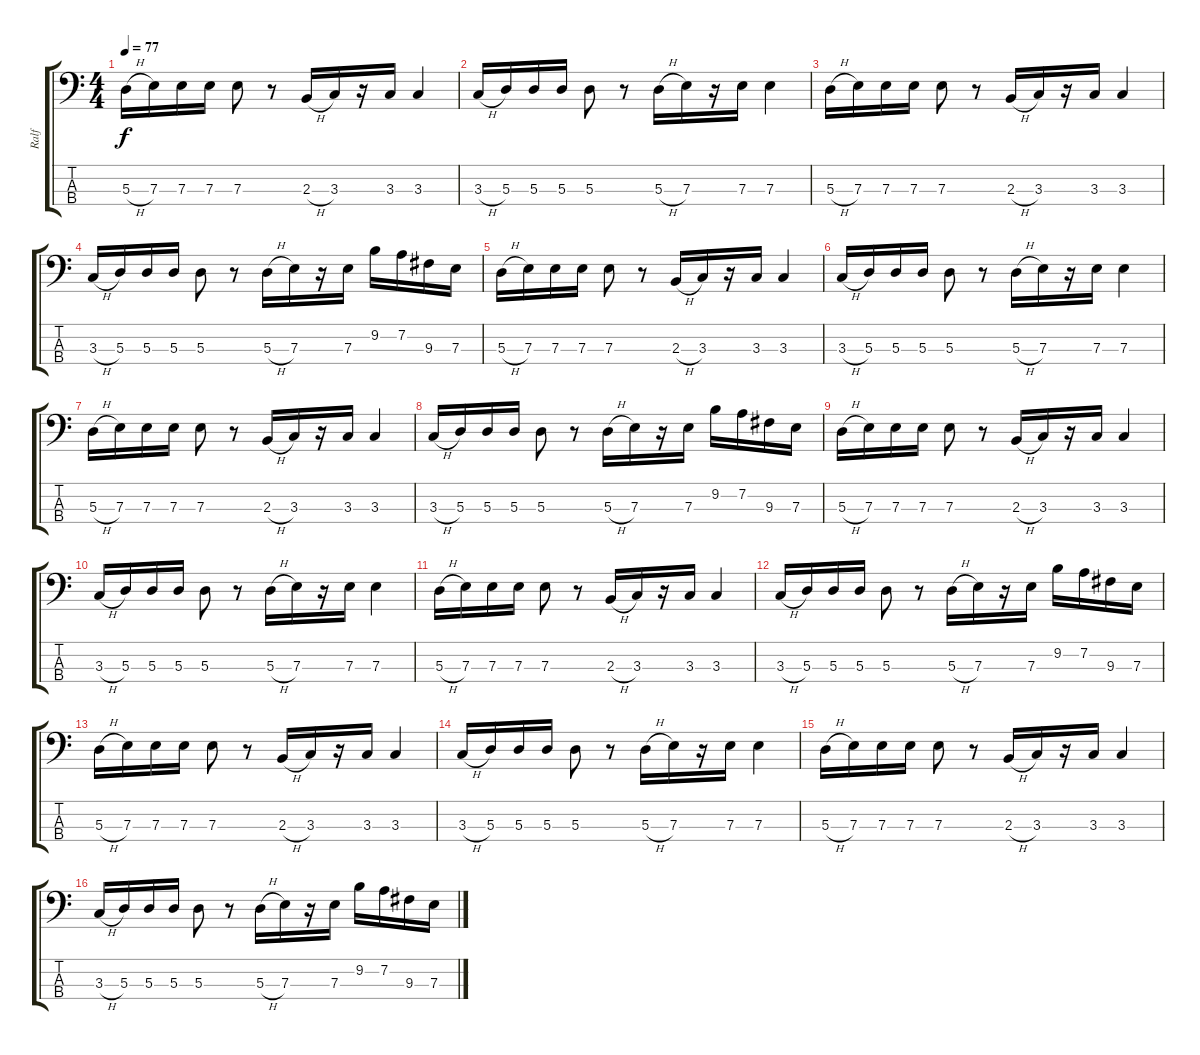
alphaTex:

\track ("Ralf" "Ralf") {instrument electricbassfinger}
\staff {score tabs}
\tuning (G2 D2 A1 E1) {hide}
\ts (4 4)
\tempo 77
\clef f4
\ks c
5.3{h}.16{dy f instrument electricbassfinger} 7.3.16 7.3.16 7.3.16 7.3.8 r.8 2.3{h}.16 3.3.16 r.16 3.3.16 3.3.4 |
3.3{h}.16 5.3.16 5.3.16 5.3.16 5.3.8 r.8 5.3{h}.16 7.3.16 r.16 7.3.16 7.3.4 |
5.3{h}.16 7.3.16 7.3.16 7.3.16 7.3.8 r.8 2.3{h}.16 3.3.16 r.16 3.3.16 3.3.4 |
3.3{h}.16 5.3.16 5.3.16 5.3.16 5.3.8 r.8 5.3{h}.16 7.3.16 r.16 7.3.16 9.2.16 7.2.16 9.3.16 7.3.16 |
5.3{h}.16 7.3.16 7.3.16 7.3.16 7.3.8 r.8 2.3{h}.16 3.3.16 r.16 3.3.16 3.3.4 |
3.3{h}.16 5.3.16 5.3.16 5.3.16 5.3.8 r.8 5.3{h}.16 7.3.16 r.16 7.3.16 7.3.4 |
5.3{h}.16 7.3.16 7.3.16 7.3.16 7.3.8 r.8 2.3{h}.16 3.3.16 r.16 3.3.16 3.3.4 |
3.3{h}.16 5.3.16 5.3.16 5.3.16 5.3.8 r.8 5.3{h}.16 7.3.16 r.16 7.3.16 9.2.16 7.2.16 9.3.16 7.3.16 |
5.3{h}.16 7.3.16 7.3.16 7.3.16 7.3.8 r.8 2.3{h}.16 3.3.16 r.16 3.3.16 3.3.4 |
3.3{h}.16 5.3.16 5.3.16 5.3.16 5.3.8 r.8 5.3{h}.16 7.3.16 r.16 7.3.16 7.3.4 |
5.3{h}.16 7.3.16 7.3.16 7.3.16 7.3.8 r.8 2.3{h}.16 3.3.16 r.16 3.3.16 3.3.4 |
3.3{h}.16 5.3.16 5.3.16 5.3.16 5.3.8 r.8 5.3{h}.16 7.3.16 r.16 7.3.16 9.2.16 7.2.16 9.3.16 7.3.16 |
5.3{h}.16 7.3.16 7.3.16 7.3.16 7.3.8 r.8 2.3{h}.16 3.3.16 r.16 3.3.16 3.3.4 |
3.3{h}.16 5.3.16 5.3.16 5.3.16 5.3.8 r.8 5.3{h}.16 7.3.16 r.16 7.3.16 7.3.4 |
5.3{h}.16 7.3.16 7.3.16 7.3.16 7.3.8 r.8 2.3{h}.16 3.3.16 r.16 3.3.16 3.3.4 |
3.3{h}.16 5.3.16 5.3.16 5.3.16 5.3.8 r.8 5.3{h}.16 7.3.16 r.16 7.3.16 9.2.16 7.2.16 9.3.16 7.3.16
